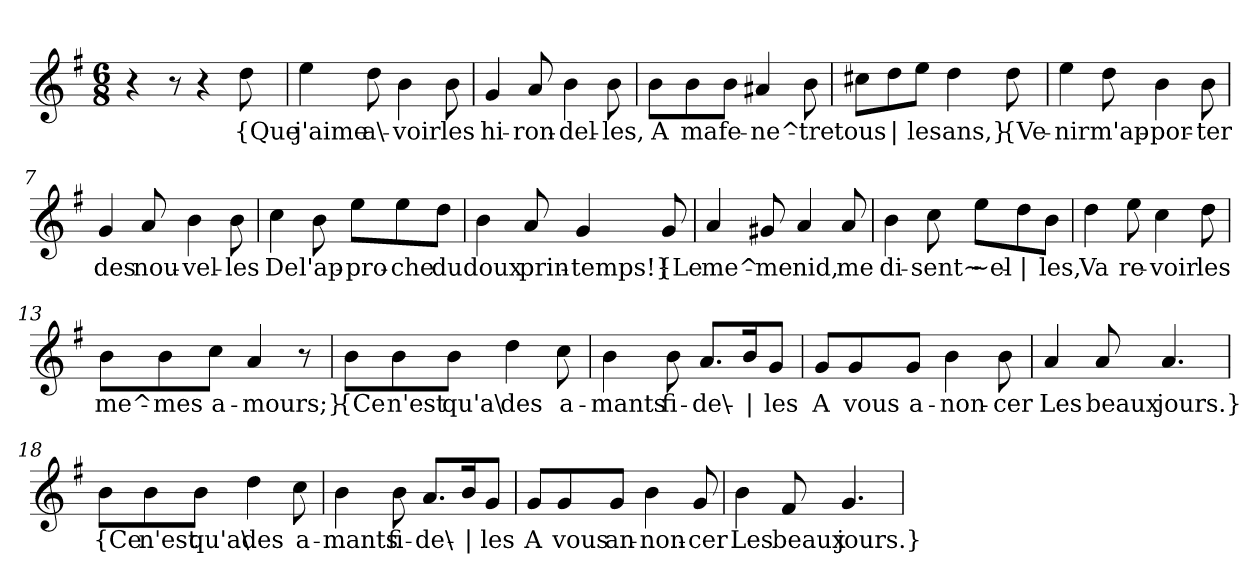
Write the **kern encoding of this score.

**kern	**text
*part1	*part1
*staff1	*staff1
*clefG2	*
*k[f#]	*
*M6/8	*
=1	=1
4r	.
8r	.
4r	.
!	!LO:LY:b
8dd\	{Que
=2	=2
!	!LO:LY:b
4ee\	j'aime
!	!LO:LY:b
8dd\	a\-
!	!LO:LY:b
4b\	-voir
!	!LO:LY:b
8b\	les
=3	=3
!	!LO:LY:b
4g/	hi-
!	!LO:LY:b
8a/	-ron-
!	!LO:LY:b
4b\	-del-
!	!LO:LY:b
8b\	-les,
=4	=4
!	!LO:LY:b
8b\L	A
!	!LO:LY:b
8b\	ma
!	!LO:LY:b
8b\J	fe-
!	!LO:LY:b
4a#X/	-ne^-
!	!LO:LY:b
8b\	-tre
=5	=5
!	!LO:LY:b
8cc#X\L	tous
!	!LO:LY:b
8dd\	|
!	!LO:LY:b
8ee\J	les
!	!LO:LY:b
4dd\	ans,}
!	!LO:LY:b
8dd\	{Ve-
!!LO:LB:g=z
=6	=6
!	!LO:LY:b
4ee\	-nir
!	!LO:LY:b
8dd\	m'ap-
!	!LO:LY:b
4b\	-por-
!	!LO:LY:b
8b\	-ter
=7	=7
!	!LO:LY:b
4g/	des
!	!LO:LY:b
8a/	nou-
!	!LO:LY:b
4b\	-vel-
!	!LO:LY:b
8b\	-les
=8	=8
!	!LO:LY:b
4cc\	De
!	!LO:LY:b
8b\	l'ap-
!	!LO:LY:b
8ee\L	-pro-
!	!LO:LY:b
8ee\	-che
!	!LO:LY:b
8dd\J	du
=9	=9
!	!LO:LY:b
4b\	doux
!	!LO:LY:b
8a/	prin-
!	!LO:LY:b
4g/	-temps!}
!	!LO:LY:b
8g/	{Le
!!LO:LB:g=z
=10	=10
!	!LO:LY:b
4a/	me^-
!	!LO:LY:b
8g#X/	-me
!	!LO:LY:b
4a/	nid,
!	!LO:LY:b
8a/	me
=11	=11
!	!LO:LY:b
4b\	di-
!	!LO:LY:b
8cc\	-sent~
!	!LO:LY:b
8ee\L	~el-
!	!LO:LY:b
8dd\	|
!	!LO:LY:b
8b\J	-les,
=12	=12
!	!LO:LY:b
4dd\	Va
!	!LO:LY:b
8ee\	re-
!	!LO:LY:b
4cc\	-voir
!	!LO:LY:b
8dd\	les
=13	=13
!	!LO:LY:b
8b\L	me^-
!	!LO:LY:b
8b\	-mes
!	!LO:LY:b
8cc\J	a-
!	!LO:LY:b
4a/	-mours;}
8r	.
=14	=14
!	!LO:LY:b
8b\L	{Ce
!	!LO:LY:b
8b\	n'est
!	!LO:LY:b
8b\J	qu'a\
!	!LO:LY:b
4dd\	des
!	!LO:LY:b
8cc\	a-
!!LO:LB:g=z
=15	=15
!	!LO:LY:b
4b\	-mants
!	!LO:LY:b
8b\	fi-
!	!LO:LY:b
8.a/L	-de\-
!	!LO:LY:b
16b/K	|
!	!LO:LY:b
8g/J	-les
=16	=16
!	!LO:LY:b
8g/L	A
!	!LO:LY:b
8g/	vous
!	!LO:LY:b
8g/J	a-
!	!LO:LY:b
4b\	-non-
!	!LO:LY:b
8b\	-cer
=17	=17
!	!LO:LY:b
4a/	Les
!	!LO:LY:b
8a/	beaux
!	!LO:LY:b
4.a/	jours.}
=18	=18
!	!LO:LY:b
8b\L	{Ce
!	!LO:LY:b
8b\	n'est
!	!LO:LY:b
8b\J	qu'a\
!	!LO:LY:b
4dd\	des
!	!LO:LY:b
8cc\	a-
=19	=19
!	!LO:LY:b
4b\	-mants
!	!LO:LY:b
8b\	fi-
!	!LO:LY:b
8.a/L	-de\-
!	!LO:LY:b
16b/K	|
!	!LO:LY:b
8g/J	-les
!!LO:LB:g=z
=20	=20
!	!LO:LY:b
8g/L	A
!	!LO:LY:b
8g/	vous
!	!LO:LY:b
8g/J	an-
!	!LO:LY:b
4b\	-non-
!	!LO:LY:b
8g/	-cer
=21	=21
!	!LO:LY:b
4b\	Les
!	!LO:LY:b
8f#/	beaux
!	!LO:LY:b
4.g/	jours.}
=	=
*-	*-
